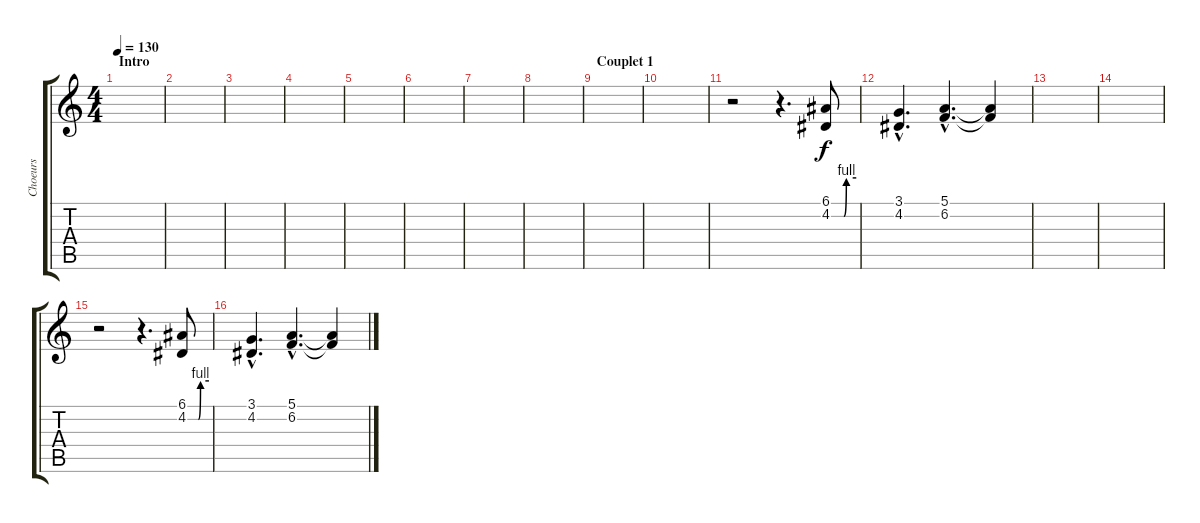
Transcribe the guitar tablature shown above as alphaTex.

\track ("Choeurs" "Choeurs") {instrument flute}
\staff {score tabs}
\tuning (E4 B3 G3 D3 A2 E2) {hide}
\ts (4 4)
\section ("" "Intro")
\tempo 130
\clef g2
\ks c
|
|
|
|
|
|
|
|
\section ("" "Couplet 1")
|
|
r.2 r.4{d} (6.1 4.2{be (custom 0 0 30 0 36 4 60 4)}).8 |
(3.1{hac} 4.2{hac}).4{d} (5.1{hac} 6.2{hac}).4{d} (5.1{t} 6.2{t}).4 |
|
|
r.2 r.4{d} (6.1 4.2{be (custom 0 0 30 0 36 4 60 4)}).8 |
(3.1{hac} 4.2{hac}).4{d} (5.1{hac} 6.2{hac}).4{d} (5.1{t} 6.2{t}).4
